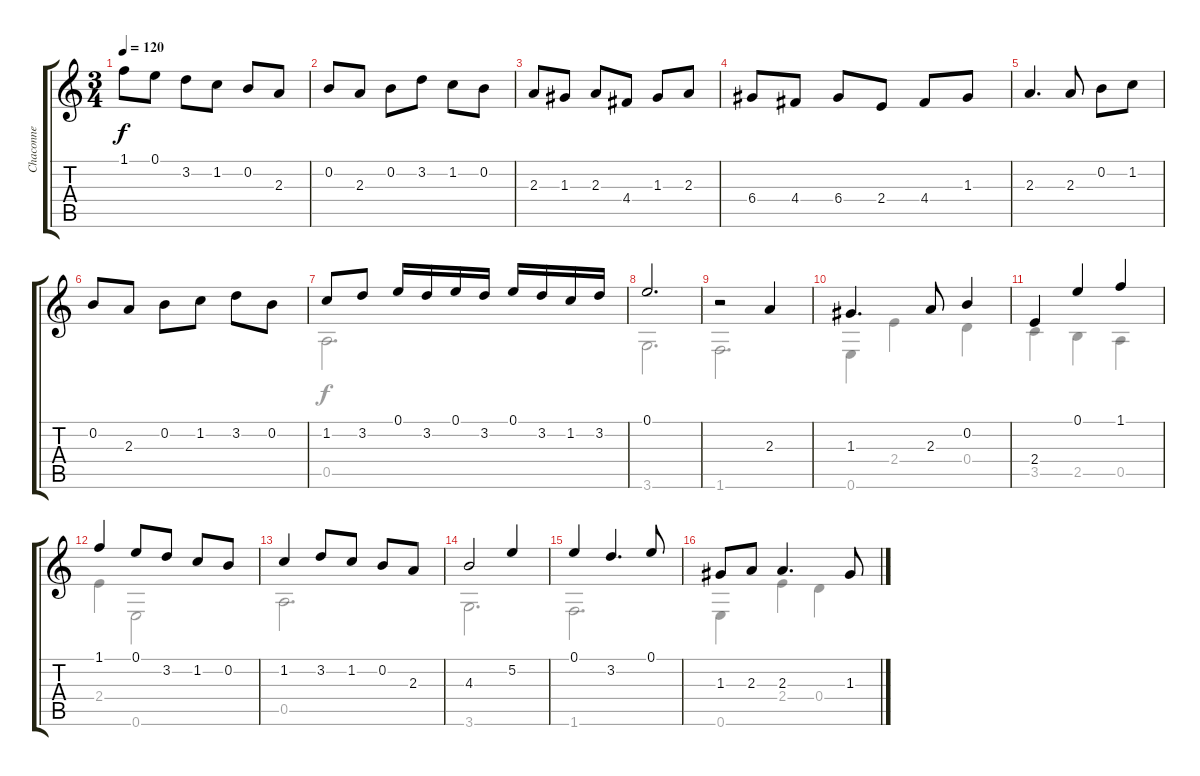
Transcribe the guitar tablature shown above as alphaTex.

\track ("Chaconne " "Chaconne ") {instrument acousticguitarnylon}
\staff {score tabs}
\tuning (E4 B3 G3 D3 A2 E2) {hide}
\voice
\ts (3 4)
\tempo 120
\clef g2
\ks c
1.1.8{dy f} 0.1.8 3.2.8 1.2.8 0.2.8 2.3.8 |
0.2.8 2.3.8 0.2.8 3.2.8 1.2.8 0.2.8 |
2.3.8 1.3.8 2.3.8 4.4.8 1.3.8 2.3.8 |
6.4.8 4.4.8 6.4.8 2.4.8 4.4.8 1.3.8 |
2.3.4{d} 2.3.8 0.2.8 1.2.8 |
0.2.8 2.3.8 0.2.8 1.2.8 3.2.8 0.2.8 |
1.2.8 3.2.8 0.1.16 3.2.16 0.1.16 3.2.16 0.1.16 3.2.16 1.2.16 3.2.16 |
0.1.2{d} |
r.2 2.3.4 |
1.3.4{d} 2.3.8 0.2.4 |
2.4.4 0.1.4 1.1.4 |
1.1.4 0.1.8 3.2.8 1.2.8 0.2.8 |
1.2.4 3.2.8 1.2.8 0.2.8 2.3.8 |
4.3.2 5.2.4 |
0.1.4 3.2.4{d} 0.1.8 |
1.3.8 2.3.8 2.3.4{d} 1.3.8
\voice
\clef g2
\ottava regular
\simile none
\ks c
|
|
|
|
|
|
0.5.2{d} |
3.6.2{d} |
1.6.2{d} |
0.6.4 2.4.4 0.4.4 |
3.5.4 2.5.4 0.5.4 |
2.4.4 0.6.2 |
0.5.2{d} |
3.6.2{d} |
1.6.2{d} |
0.6.4 2.4.4 0.4.4
